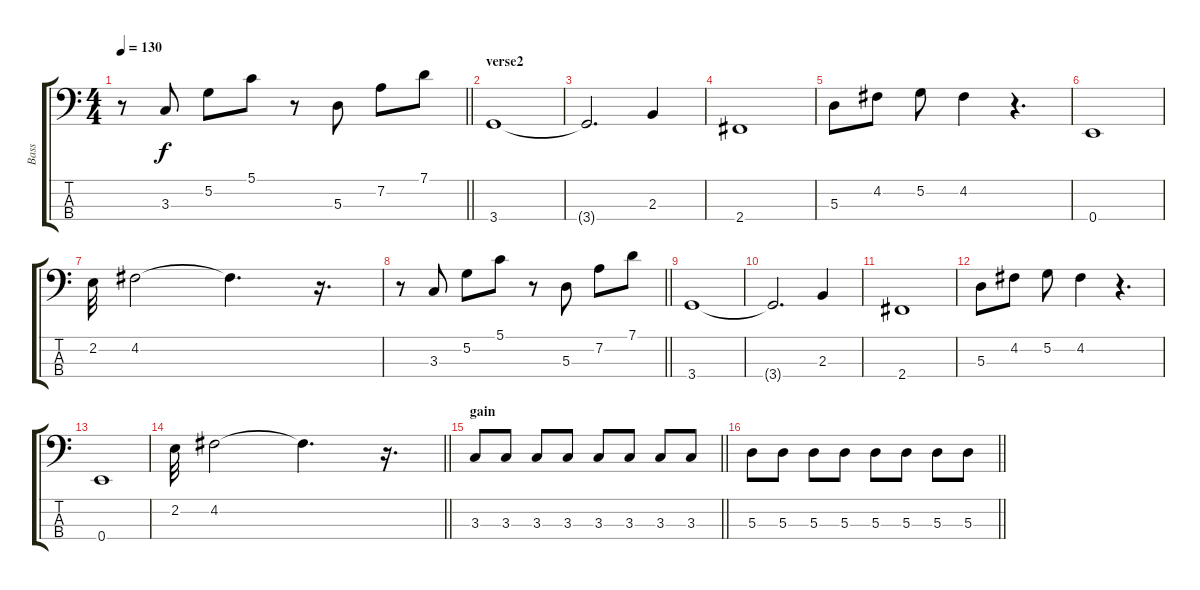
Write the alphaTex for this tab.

\track ("Bass" "Bass") {instrument electricbassfinger}
\staff {score tabs}
\tuning (G2 D2 A1 E1) {hide}
\ts (4 4)
\tempo 130
\clef f4
\barLineRight lightlight
\ks c
r.8{dy f} 3.3.8 5.2.8 5.1.8 r.8 5.3.8 7.2.8 7.1.8 |
\section ("" "verse2")
3.4.1 |
3.4{t}.2{d} 2.3.4 |
2.4.1 |
5.3.8 4.2.8 5.2.8 4.2.4 r.4{d} |
0.4.1 |
2.2.32 4.2.2 4.2{t}.4{d} r.16{d} |
\barLineRight lightlight
r.8 3.3.8 5.2.8 5.1.8 r.8 5.3.8 7.2.8 7.1.8 |
3.4.1 |
3.4{t}.2{d} 2.3.4 |
2.4.1 |
5.3.8 4.2.8 5.2.8 4.2.4 r.4{d} |
0.4.1 |
\barLineRight lightlight
2.2.32 4.2.2 4.2{t}.4{d} r.16{d} |
\section ("" "gain")
\barLineRight lightlight
3.3.8 3.3.8 3.3.8 3.3.8 3.3.8 3.3.8 3.3.8 3.3.8 |
\barLineRight lightlight
5.3.8 5.3.8 5.3.8 5.3.8 5.3.8 5.3.8 5.3.8 5.3.8
